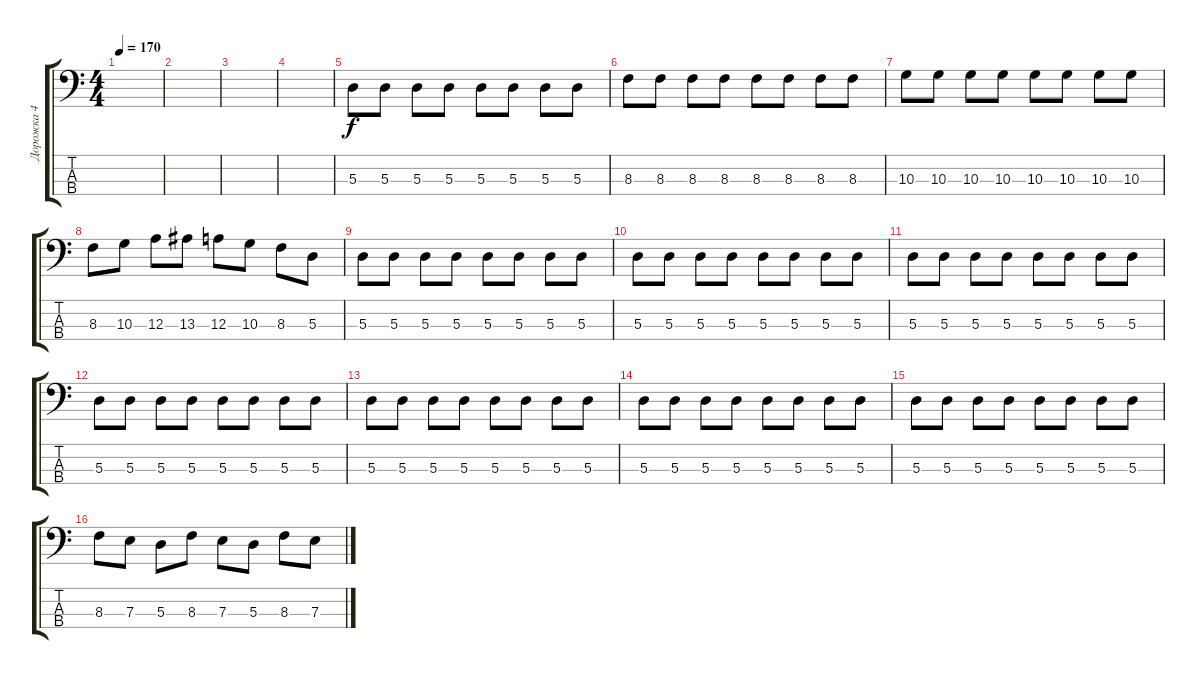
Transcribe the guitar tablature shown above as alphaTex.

\track ("Дорожка 4" "Дорожка 4") {instrument electricbassfinger}
\staff {score tabs}
\tuning (G2 D2 A1 E1) {hide}
\ts (4 4)
\tempo 170
\clef f4
\ks c
|
|
|
|
5.3.8 5.3.8 5.3.8 5.3.8 5.3.8 5.3.8 5.3.8 5.3.8 |
8.3.8 8.3.8 8.3.8 8.3.8 8.3.8 8.3.8 8.3.8 8.3.8 |
10.3.8 10.3.8 10.3.8 10.3.8 10.3.8 10.3.8 10.3.8 10.3.8 |
8.3.8 10.3.8 12.3.8 13.3.8 12.3.8 10.3.8 8.3.8 5.3.8 |
5.3.8 5.3.8 5.3.8 5.3.8 5.3.8 5.3.8 5.3.8 5.3.8 |
5.3.8 5.3.8 5.3.8 5.3.8 5.3.8 5.3.8 5.3.8 5.3.8 |
5.3.8 5.3.8 5.3.8 5.3.8 5.3.8 5.3.8 5.3.8 5.3.8 |
5.3.8 5.3.8 5.3.8 5.3.8 5.3.8 5.3.8 5.3.8 5.3.8 |
5.3.8 5.3.8 5.3.8 5.3.8 5.3.8 5.3.8 5.3.8 5.3.8 |
5.3.8 5.3.8 5.3.8 5.3.8 5.3.8 5.3.8 5.3.8 5.3.8 |
5.3.8 5.3.8 5.3.8 5.3.8 5.3.8 5.3.8 5.3.8 5.3.8 |
8.3.8 7.3.8 5.3.8 8.3.8 7.3.8 5.3.8 8.3.8 7.3.8
